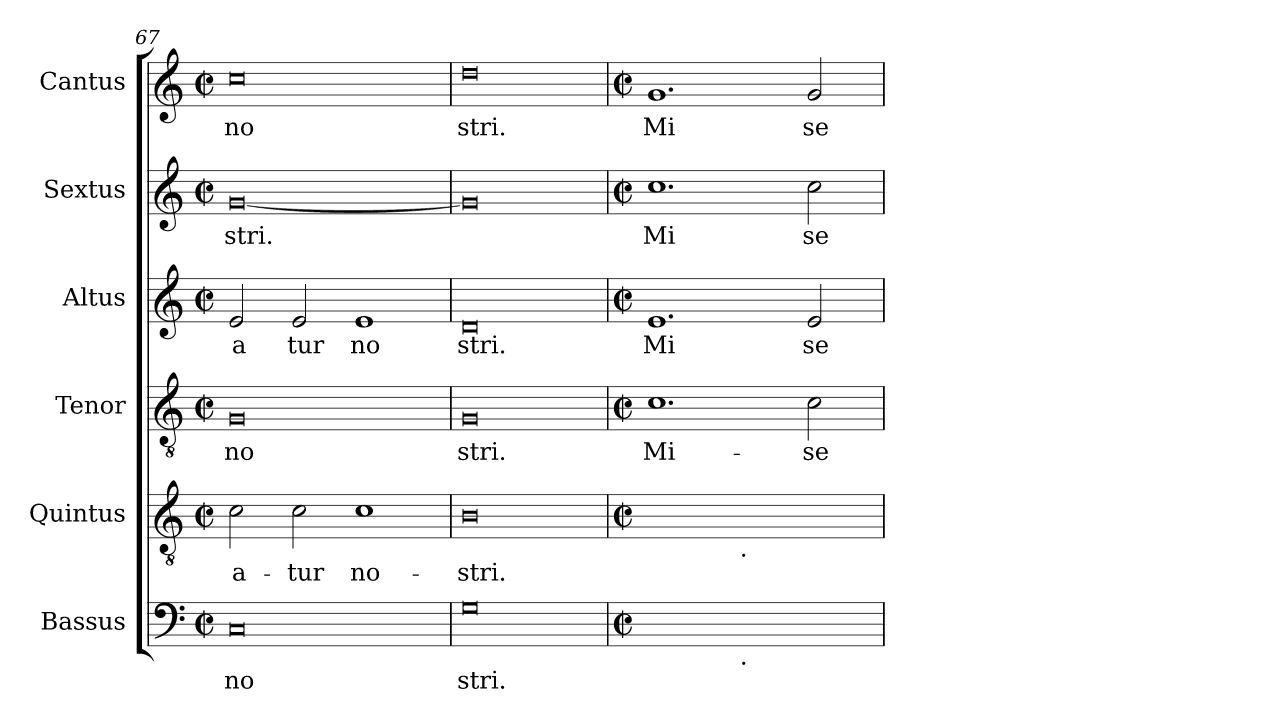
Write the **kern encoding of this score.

**kern	**text	**kern	**text	**kern	**text	**kern	**text	**kern	**text	**kern	**text
*part6	*part6	*part5	*part5	*part4	*part4	*part3	*part3	*part2	*part2	*part1	*part1
*staff6	*staff6	*staff5	*staff5	*staff4	*staff4	*staff3	*staff3	*staff2	*staff2	*staff1	*staff1
*I"Bassus	*	*I"Quintus	*	*I"Tenor	*	*I"Altus	*	*I"Sextus	*	*I"Cantus	*
*clefF4	*	*clefGv2	*	*clefGv2	*	*clefG2	*	*clefG2	*	*clefG2	*
*M2/2	*	*M2/2	*	*M2/2	*	*M2/2	*	*M2/2	*	*M2/2	*
*met(c|)	*	*met(c|)	*	*met(c|)	*	*met(c|)	*	*met(c|)	*	*met(c|)	*
=67	=67	=67	=67	=67	=67	=67	=67	=67	=67	=67	=67
!	!LO:LY:b:cj	!	!LO:LY:b:cj	!	!LO:LY:b:cj	!	!LO:LY:b:cj	!	!LO:LY:b	!	!LO:LY:b:cj
0C	no	2c\	-a-	0G	no	2e/	a	[<0g	stri.	0cc	no
!	!	!	!LO:LY:b:cj	!	!	!	!LO:LY:b:cj	!	!	!	!
.	.	2c\	-tur	.	.	2e/	tur	.	.	.	.
!	!	!	!LO:LY:b:cj	!	!	!	!LO:LY:b:cj	!	!	!	!
.	.	1c	no-	.	.	1e	no	.	.	.	.
=68	=68	=68	=68	=68	=68	=68	=68	=68	=68	=68	=68
!	!LO:LY:b:cj	!	!LO:LY:b:cj	!	!LO:LY:b:cj	!	!LO:LY:b:cj	!	!	!	!LO:LY:b:cj
0G	stri.	0B	-stri.	0G	stri.	0d	stri.	0g]	.	0dd	stri.
!!LO:PB:g=z
=69	=69!	=69	=69!	=69	=69!	=69	=69!	=69	=69!	=69!	=69!
*M2/2	*	*M2/2	*	*M2/2	*	*M2/2	*	*M2/2	*	*M2/2	*
*met(c|)	*	*met(c|)	*	*met(c|)	*	*met(c|)	*	*met(c|)	*	*met(c|)	*
!	!	!	!	!	!LO:LY:b:cj	!	!LO:LY:b:cj	!	!LO:LY:b:cj	!	!LO:LY:b:cj
2...ryy	.	2...ryy	.	1.c	Mi-	1.e	Mi	1.cc	Mi	1.g	Mi
!	!	!LO:TX:b:t=.	!	!	!	!	!	!	!	!	!
!LO:TX:b:t=.	!	!	!	!	!	!	!	!	!	!	!
1ryy	.	1ryy	.	.	.	.	.	.	.	.	.
!	!	!	!	!	!LO:LY:b:cj	!	!LO:LY:b:cj	!	!LO:LY:b:cj	!	!LO:LY:b:cj
.	.	.	.	2c\	-se-	2e/	se	2cc\	se	2g/	se
16ryy	.	16ryy	.	.	.	.	.	.	.	.	.
=	=	=	=	=	=	=	=	=	=	=	=
*-	*-	*-	*-	*-	*-	*-	*-	*-	*-	*-	*-
